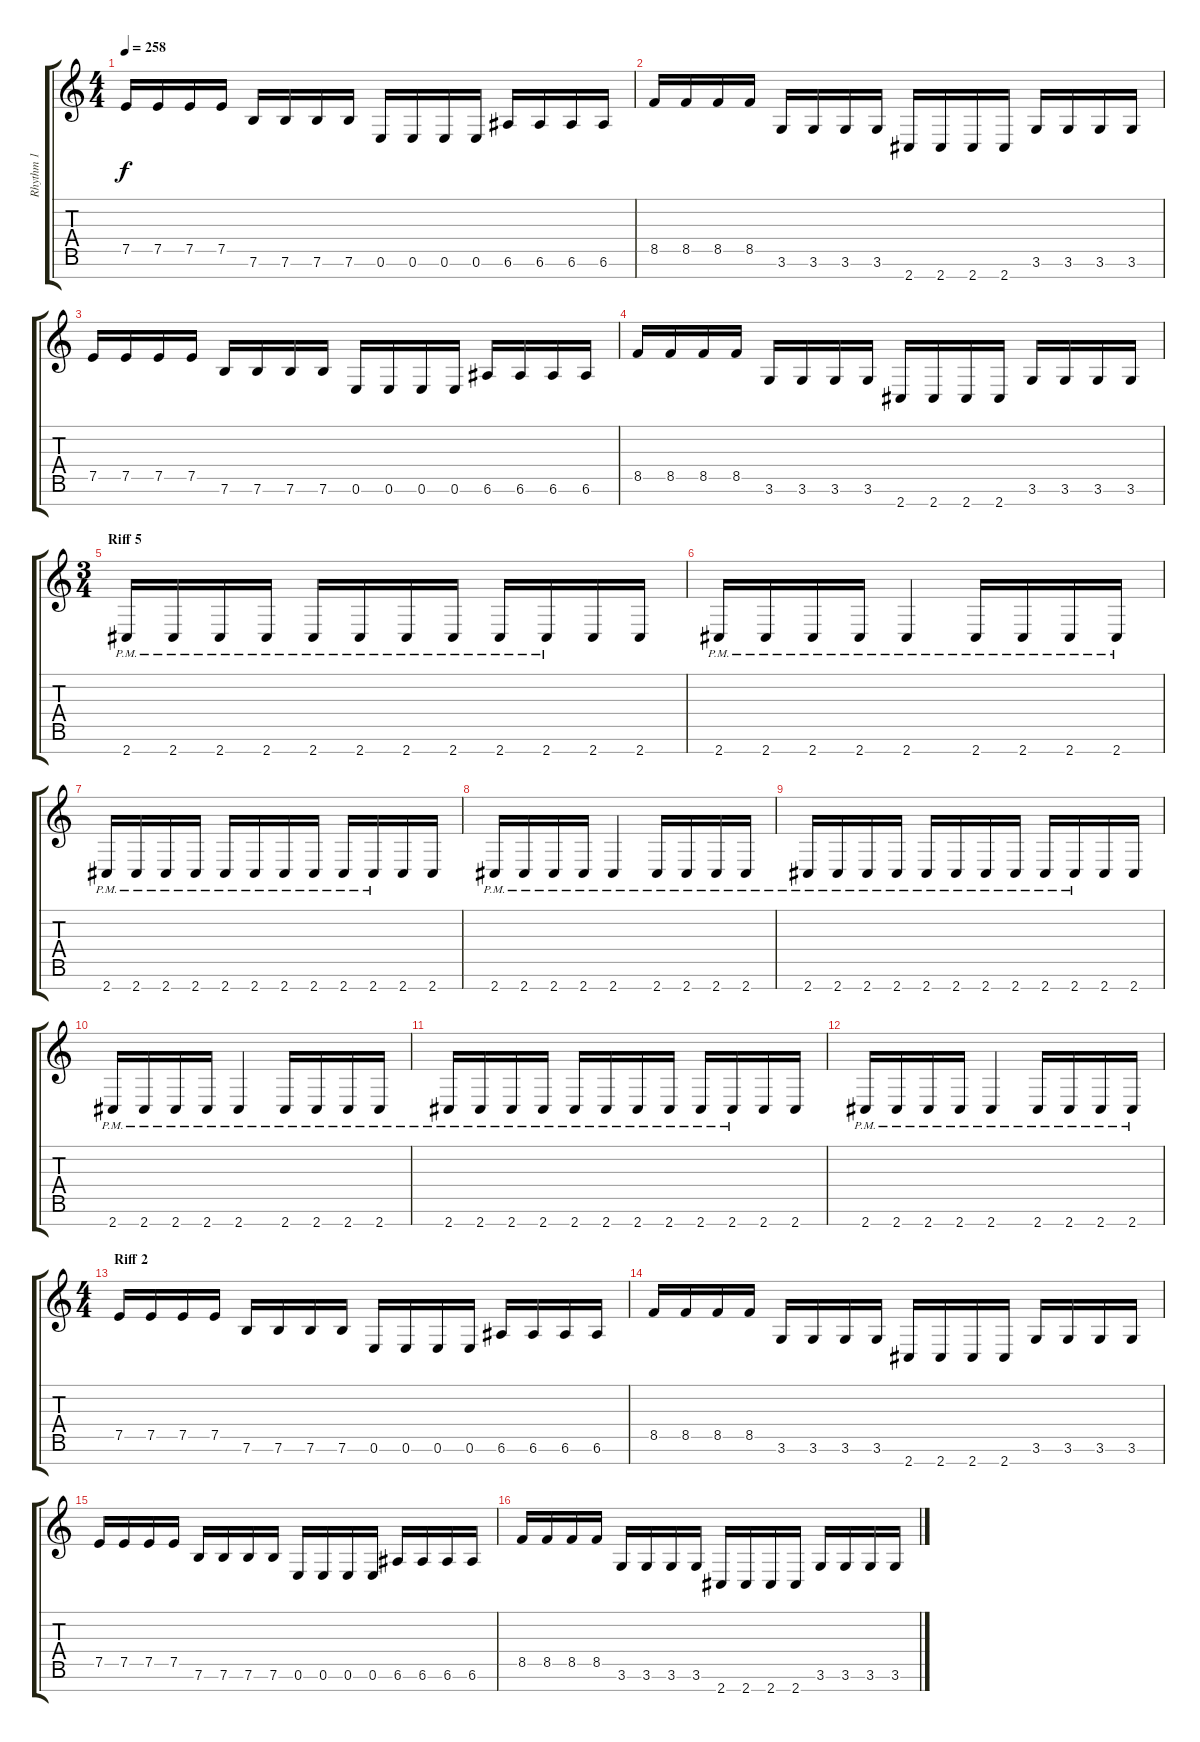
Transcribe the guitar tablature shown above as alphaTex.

\track ("Rhythm 1" "Rhythm 1") {instrument distortionguitar}
\staff {score tabs}
\tuning (E4 B3 G3 D3 A2 E2 B1) {hide}
\ts (4 4)
\tempo 258
\clef g2
\ks c
7.5.16{dy f} 7.5.16 7.5.16 7.5.16 7.6.16 7.6.16 7.6.16 7.6.16 0.6.16 0.6.16 0.6.16 0.6.16 6.6.16 6.6.16 6.6.16 6.6.16 |
8.5.16 8.5.16 8.5.16 8.5.16 3.6.16 3.6.16 3.6.16 3.6.16 2.7.16 2.7.16 2.7.16 2.7.16 3.6.16 3.6.16 3.6.16 3.6.16 |
7.5.16 7.5.16 7.5.16 7.5.16 7.6.16 7.6.16 7.6.16 7.6.16 0.6.16 0.6.16 0.6.16 0.6.16 6.6.16 6.6.16 6.6.16 6.6.16 |
8.5.16 8.5.16 8.5.16 8.5.16 3.6.16 3.6.16 3.6.16 3.6.16 2.7.16 2.7.16 2.7.16 2.7.16 3.6.16 3.6.16 3.6.16 3.6.16 |
\ts (3 4)
\section ("" "Riff 5")
2.7{pm}.16 2.7{pm}.16 2.7{pm}.16 2.7{pm}.16 2.7{pm}.16 2.7{pm}.16 2.7{pm}.16 2.7{pm}.16 2.7{pm}.16 2.7{pm}.16 2.7.16 2.7.16 |
2.7{pm}.16 2.7{pm}.16 2.7{pm}.16 2.7{pm}.16 2.7{pm}.4 2.7{pm}.16 2.7{pm}.16 2.7{pm}.16 2.7{pm}.16 |
2.7{pm}.16 2.7{pm}.16 2.7{pm}.16 2.7{pm}.16 2.7{pm}.16 2.7{pm}.16 2.7{pm}.16 2.7{pm}.16 2.7{pm}.16 2.7{pm}.16 2.7.16 2.7.16 |
2.7{pm}.16 2.7{pm}.16 2.7{pm}.16 2.7{pm}.16 2.7{pm}.4 2.7{pm}.16 2.7{pm}.16 2.7{pm}.16 2.7{pm}.16 |
2.7{pm}.16 2.7{pm}.16 2.7{pm}.16 2.7{pm}.16 2.7{pm}.16 2.7{pm}.16 2.7{pm}.16 2.7{pm}.16 2.7{pm}.16 2.7{pm}.16 2.7.16 2.7.16 |
2.7{pm}.16 2.7{pm}.16 2.7{pm}.16 2.7{pm}.16 2.7{pm}.4 2.7{pm}.16 2.7{pm}.16 2.7{pm}.16 2.7{pm}.16 |
2.7{pm}.16 2.7{pm}.16 2.7{pm}.16 2.7{pm}.16 2.7{pm}.16 2.7{pm}.16 2.7{pm}.16 2.7{pm}.16 2.7{pm}.16 2.7{pm}.16 2.7.16 2.7.16 |
2.7{pm}.16 2.7{pm}.16 2.7{pm}.16 2.7{pm}.16 2.7{pm}.4 2.7{pm}.16 2.7{pm}.16 2.7{pm}.16 2.7{pm}.16 |
\ts (4 4)
\section ("" "Riff 2")
7.5.16 7.5.16 7.5.16 7.5.16 7.6.16 7.6.16 7.6.16 7.6.16 0.6.16 0.6.16 0.6.16 0.6.16 6.6.16 6.6.16 6.6.16 6.6.16 |
8.5.16 8.5.16 8.5.16 8.5.16 3.6.16 3.6.16 3.6.16 3.6.16 2.7.16 2.7.16 2.7.16 2.7.16 3.6.16 3.6.16 3.6.16 3.6.16 |
7.5.16 7.5.16 7.5.16 7.5.16 7.6.16 7.6.16 7.6.16 7.6.16 0.6.16 0.6.16 0.6.16 0.6.16 6.6.16 6.6.16 6.6.16 6.6.16 |
8.5.16 8.5.16 8.5.16 8.5.16 3.6.16 3.6.16 3.6.16 3.6.16 2.7.16 2.7.16 2.7.16 2.7.16 3.6.16 3.6.16 3.6.16 3.6.16
